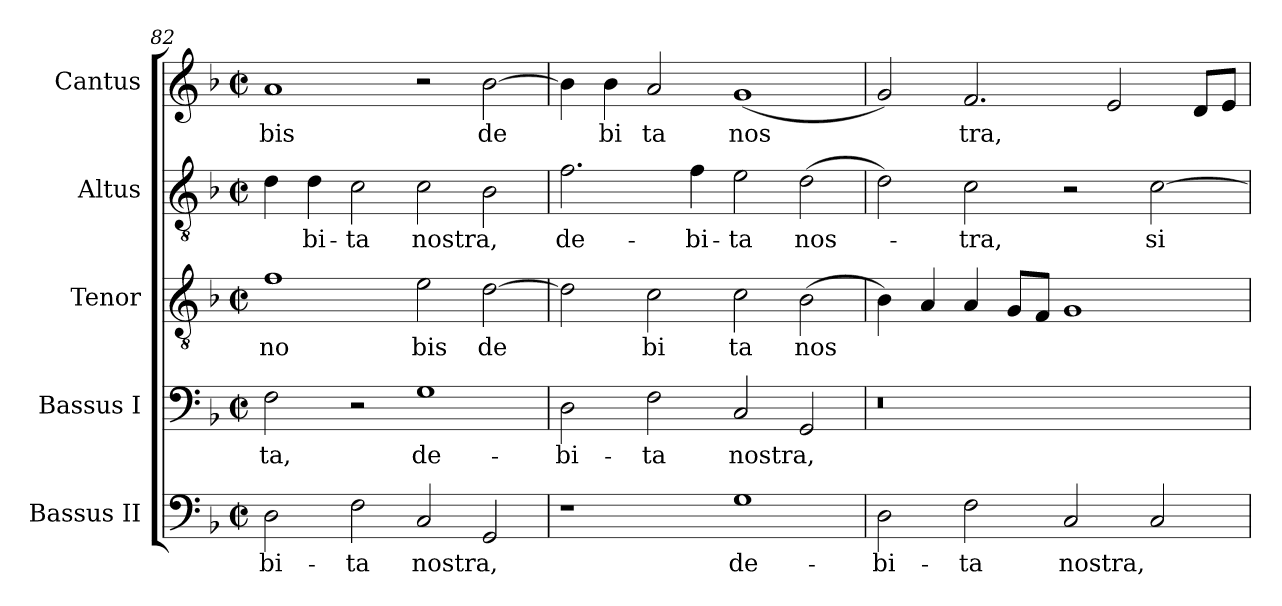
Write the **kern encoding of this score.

**kern	**text	**kern	**text	**kern	**text	**kern	**text	**kern	**text
*part5	*part5	*part4	*part4	*part3	*part3	*part2	*part2	*part1	*part1
*staff5	*staff5	*staff4	*staff4	*staff3	*staff3	*staff2	*staff2	*staff1	*staff1
*I"Bassus II	*	*I"Bassus I	*	*I"Tenor	*	*I"Altus	*	*I"Cantus	*
*clefF4	*	*clefF4	*	*clefGv2	*	*clefGv2	*	*clefG2	*
*k[b-]	*	*k[b-]	*	*k[b-]	*	*k[b-]	*	*k[b-]	*
*F:	*	*F:	*	*F:	*	*F:	*	*F:	*
*M2/2	*	*M2/2	*	*M2/2	*	*M2/2	*	*M2/2	*
*met(c|)	*	*met(c|)	*	*met(c|)	*	*met(c|)	*	*met(c|)	*
=82	=82	=82	=82	=82	=82	=82	=82	=82	=82
!	!LO:LY:b:cj	!	!LO:LY:b:cj	!	!LO:LY:b:cj	!	!	!	!LO:LY:b:cj
2D\	-bi-	2F\	-ta,	1f	no	4d\	.	1a	bis
!	!	!	!	!	!	!	!LO:LY:b:cj	!	!
.	.	.	.	.	.	4d\	-bi-	.	.
!	!LO:LY:b:cj	!	!	!	!	!	!LO:LY:b:cj	!	!
2F\	-ta	2r	.	.	.	2c\	-ta	.	.
!	!LO:LY:b	!	!LO:LY:b:cj	!	!LO:LY:b:cj	!	!LO:LY:b	!	!
2C/	nostra,	1G	de-	2e\	bis	2c\	nostra,	2r	.
!	!	!	!	!	!LO:LY:b:cj	!	!	!	!LO:LY:b:cj
2GG/	.	.	.	[>2d\	de	2B-\	.	[>2b-\	de
=83	=83	=83	=83	=83	=83	=83	=83	=83	=83
!	!	!	!LO:LY:b:cj	!	!	!	!LO:LY:b:cj	!	!
1r	.	2D\	-bi-	2d\]	.	2.f\	de-	4b-\]	.
!	!	!	!	!	!	!	!	!	!LO:LY:b:cj
.	.	.	.	.	.	.	.	4b-\	bi
!	!	!	!LO:LY:b:cj	!	!LO:LY:b:cj	!	!	!	!LO:LY:b:cj
.	.	2F\	-ta	2c\	bi	.	.	2a/	ta
!	!	!	!	!	!	!	!LO:LY:b:cj	!	!
.	.	.	.	.	.	4f\	-bi-	.	.
!	!LO:LY:b:cj	!	!LO:LY:b	!	!LO:LY:b:cj	!	!LO:LY:b:cj	!	!LO:LY:b:cj
1G	de-	2C/	nostra,	2c\	ta	2e\	-ta	(<1g	nos
!	!	!	!	!	!LO:LY:b	!	!LO:LY:b	!	!
.	.	2GG/	.	(>2B-\	nos	(>2d\	nos-	.	.
=84	=84	=84	=84	=84	=84	=84	=84	=84	=84
!	!LO:LY:b:cj	!	!	!	!	!	!	!	!
2D\	-bi-	0r	.	4B-\)	.	2d\)	.	2g/)	.
.	.	.	.	4A/	.	.	.	.	.
!	!LO:LY:b:cj	!	!	!	!	!	!LO:LY:b:cj	!	!LO:LY:b
2F\	-ta	.	.	4A/	.	2c\	-tra,	2.f/	tra,
.	.	.	.	8G/L	.	.	.	.	.
.	.	.	.	8F/J	.	.	.	.	.
!	!LO:LY:b	!	!	!	!	!	!	!	!
2C/	nostra,	.	.	1G	.	2r	.	.	.
.	.	.	.	.	.	.	.	2e/	.
!	!	!	!	!	!	!	!LO:LY:b:cj	!	!
2C/	.	.	.	.	.	[>2c\	si-	.	.
.	.	.	.	.	.	.	.	8d/L	.
.	.	.	.	.	.	.	.	8e/J	.
=	=	=	=	=	=	=	=	=	=
*-	*-	*-	*-	*-	*-	*-	*-	*-	*-
